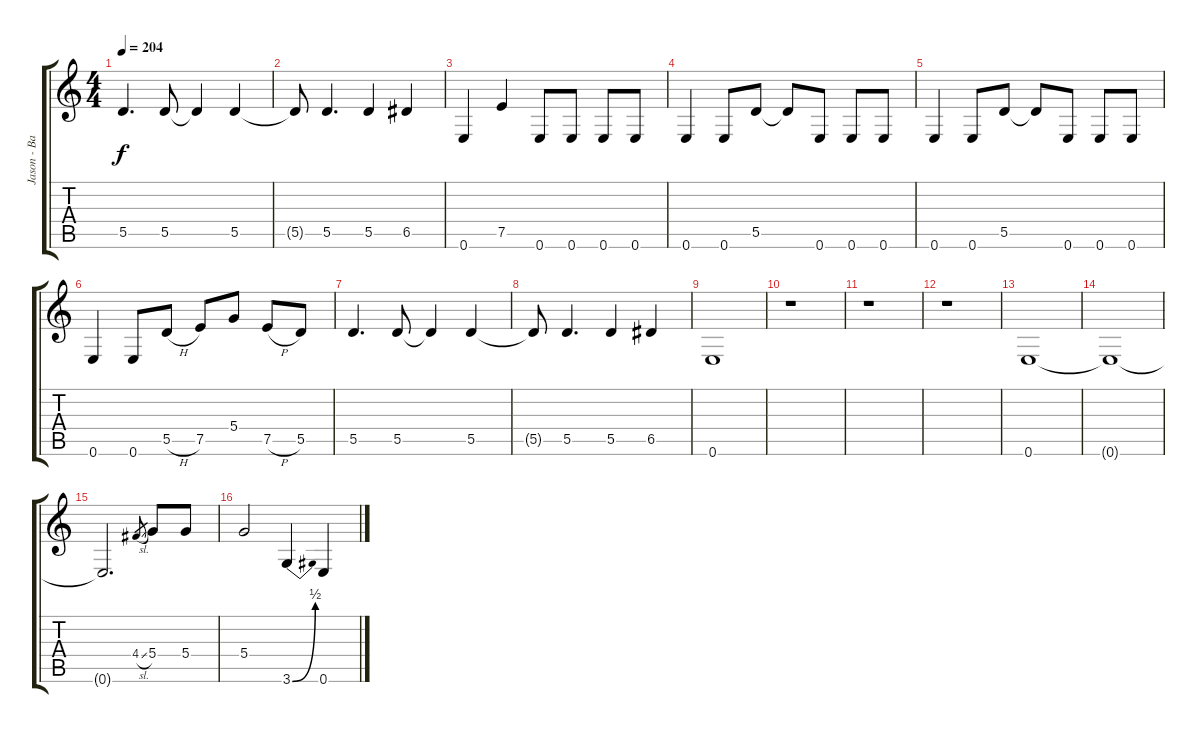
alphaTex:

\track ("Jason - Bass" "Jason - Ba") {instrument electricbasspick}
\staff {score tabs}
\tuning (E4 B3 G3 D3 A2 E2) {hide}
\ts (4 4)
\tempo 204
\clef g2
\ks c
5.5.4{d dy f} 5.5.8 5.5{t}.4 5.5.4 |
5.5{t}.8 5.5.4{d} 5.5.4 6.5.4 |
0.6.4 7.5.4 0.6.8 0.6.8 0.6.8 0.6.8 |
0.6.4 0.6.8 5.5.8 5.5{t}.8 0.6.8 0.6.8 0.6.8 |
0.6.4 0.6.8 5.5.8 5.5{t}.8 0.6.8 0.6.8 0.6.8 |
0.6.4 0.6.8 5.5{h}.8 7.5.8 5.4.8 7.5{h}.8 5.5.8 |
5.5.4{d} 5.5.8 5.5{t}.4 5.5.4 |
5.5{t}.8 5.5.4{d} 5.5.4 6.5.4 |
0.6.1 |
r.1 |
r.1 |
r.1 |
0.6.1 |
0.6{t}.1 |
0.6{t}.2{d} 4.4{sl}.8{gr} 5.4.8 5.4.8 |
5.4.2 3.6{be (bend 0 0 60 2)}.4 0.6.4
